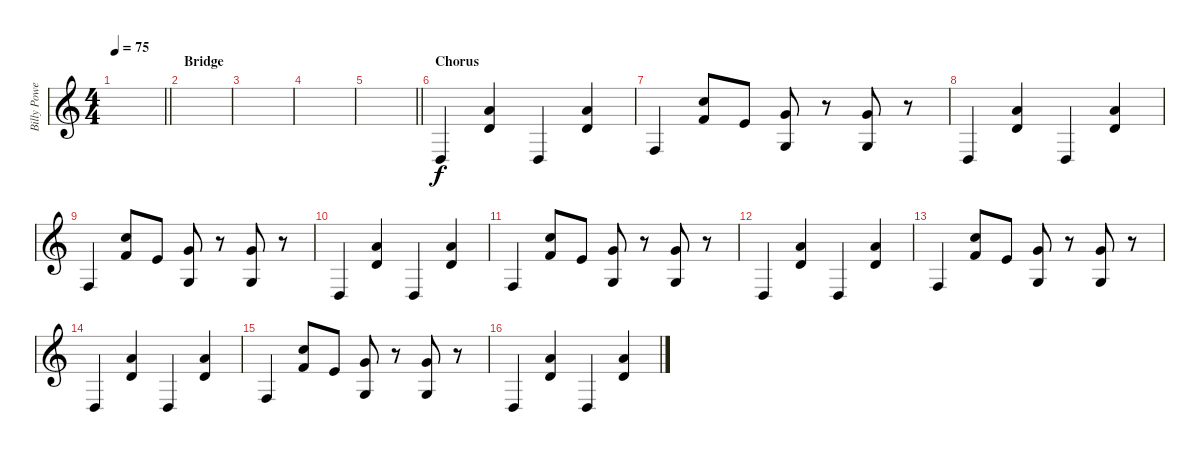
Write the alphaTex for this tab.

\track ("Billy Powell - Organ" "Billy Powe") {instrument rockorgan}
\staff {score}
\tuning (E4 B3 G3 D3 A2 E2) {hide}
\ts (4 4)
\tempo 75
\clef g2
\barLineRight lightlight
\ks c
|
\section ("" "Bridge")
|
|
|
\barLineRight lightlight
|
\section ("" "Chorus")
5.5.4{volume 7} (10.2 7.3).4 5.5.4 (10.2 7.3).4 |
8.5.4 (13.2 10.3).8 9.3.8 (8.2 5.4).8 r.8 (8.2 5.4).8 r.8 |
5.5.4 (10.2 7.3).4 5.5.4 (10.2 7.3).4 |
8.5.4 (13.2 10.3).8 9.3.8 (8.2 5.4).8 r.8 (8.2 5.4).8 r.8 |
5.5.4 (10.2 7.3).4 5.5.4 (10.2 7.3).4 |
8.5.4 (13.2 10.3).8 9.3.8 (8.2 5.4).8 r.8 (8.2 5.4).8 r.8 |
5.5.4 (10.2 7.3).4 5.5.4 (10.2 7.3).4 |
8.5.4 (13.2 10.3).8 9.3.8 (8.2 5.4).8 r.8 (8.2 5.4).8 r.8 |
5.5.4 (10.2 7.3).4 5.5.4 (10.2 7.3).4 |
8.5.4 (13.2 10.3).8 9.3.8 (8.2 5.4).8 r.8 (8.2 5.4).8 r.8 |
5.5.4 (10.2 7.3).4 5.5.4 (10.2 7.3).4
